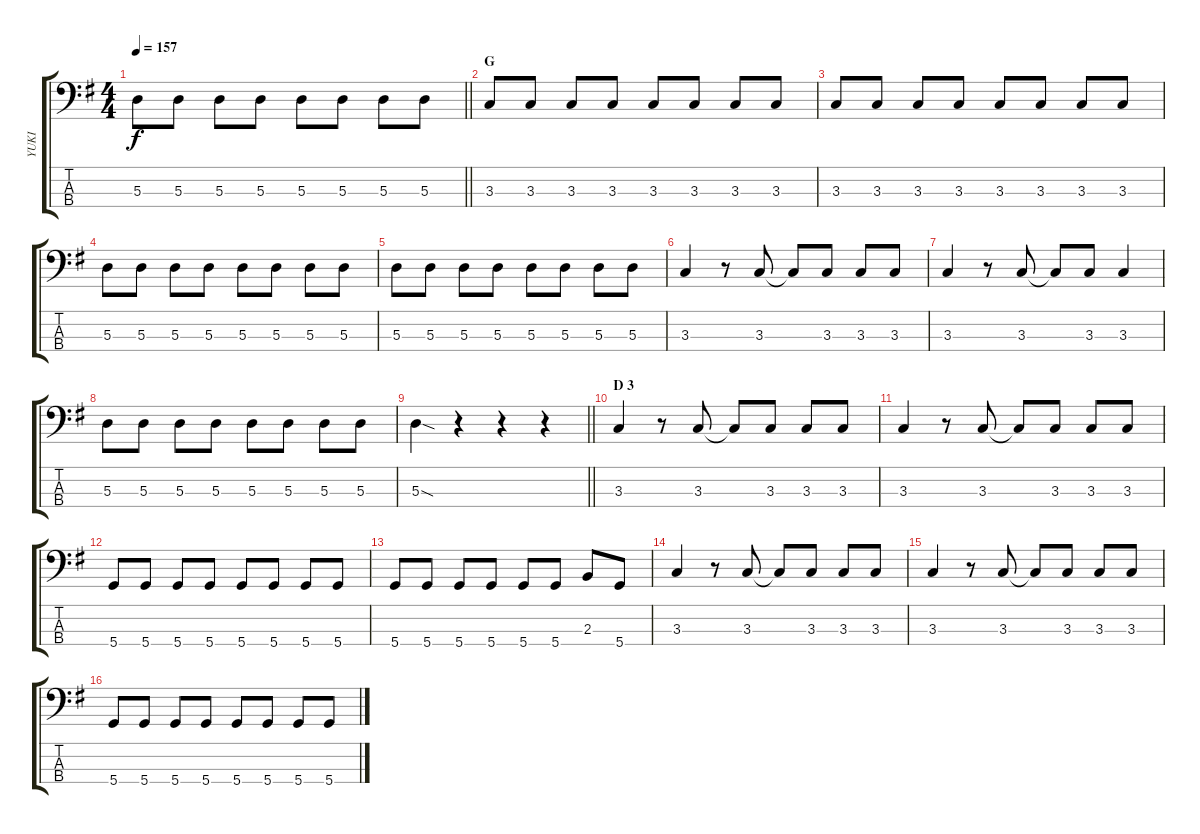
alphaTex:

\track ("YUKI" "YUKI") {instrument electricbasspick}
\staff {score tabs}
\tuning (G2 D2 A1 D1) {hide}
\ts (4 4)
\tempo 157
\clef f4
\barLineRight lightlight
\ks g
5.3.8{dy f} 5.3.8 5.3.8 5.3.8 5.3.8 5.3.8 5.3.8 5.3.8 |
\section ("" "G")
3.3.8 3.3.8 3.3.8 3.3.8 3.3.8 3.3.8 3.3.8 3.3.8 |
3.3.8 3.3.8 3.3.8 3.3.8 3.3.8 3.3.8 3.3.8 3.3.8 |
5.3.8 5.3.8 5.3.8 5.3.8 5.3.8 5.3.8 5.3.8 5.3.8 |
5.3.8 5.3.8 5.3.8 5.3.8 5.3.8 5.3.8 5.3.8 5.3.8 |
3.3.4 r.8 3.3.8 3.3{t}.8 3.3.8 3.3.8 3.3.8 |
3.3.4 r.8 3.3.8 3.3{t}.8 3.3.8 3.3.4 |
5.3.8 5.3.8 5.3.8 5.3.8 5.3.8 5.3.8 5.3.8 5.3.8 |
\barLineRight lightlight
5.3{sod}.4 r.4 r.4 r.4 |
\section ("" "D 3")
3.3.4 r.8 3.3.8 3.3{t}.8 3.3.8 3.3.8 3.3.8 |
3.3.4 r.8 3.3.8 3.3{t}.8 3.3.8 3.3.8 3.3.8 |
5.4.8 5.4.8 5.4.8 5.4.8 5.4.8 5.4.8 5.4.8 5.4.8 |
5.4.8 5.4.8 5.4.8 5.4.8 5.4.8 5.4.8 2.3.8 5.4.8 |
3.3.4 r.8 3.3.8 3.3{t}.8 3.3.8 3.3.8 3.3.8 |
3.3.4 r.8 3.3.8 3.3{t}.8 3.3.8 3.3.8 3.3.8 |
5.4.8 5.4.8 5.4.8 5.4.8 5.4.8 5.4.8 5.4.8 5.4.8
